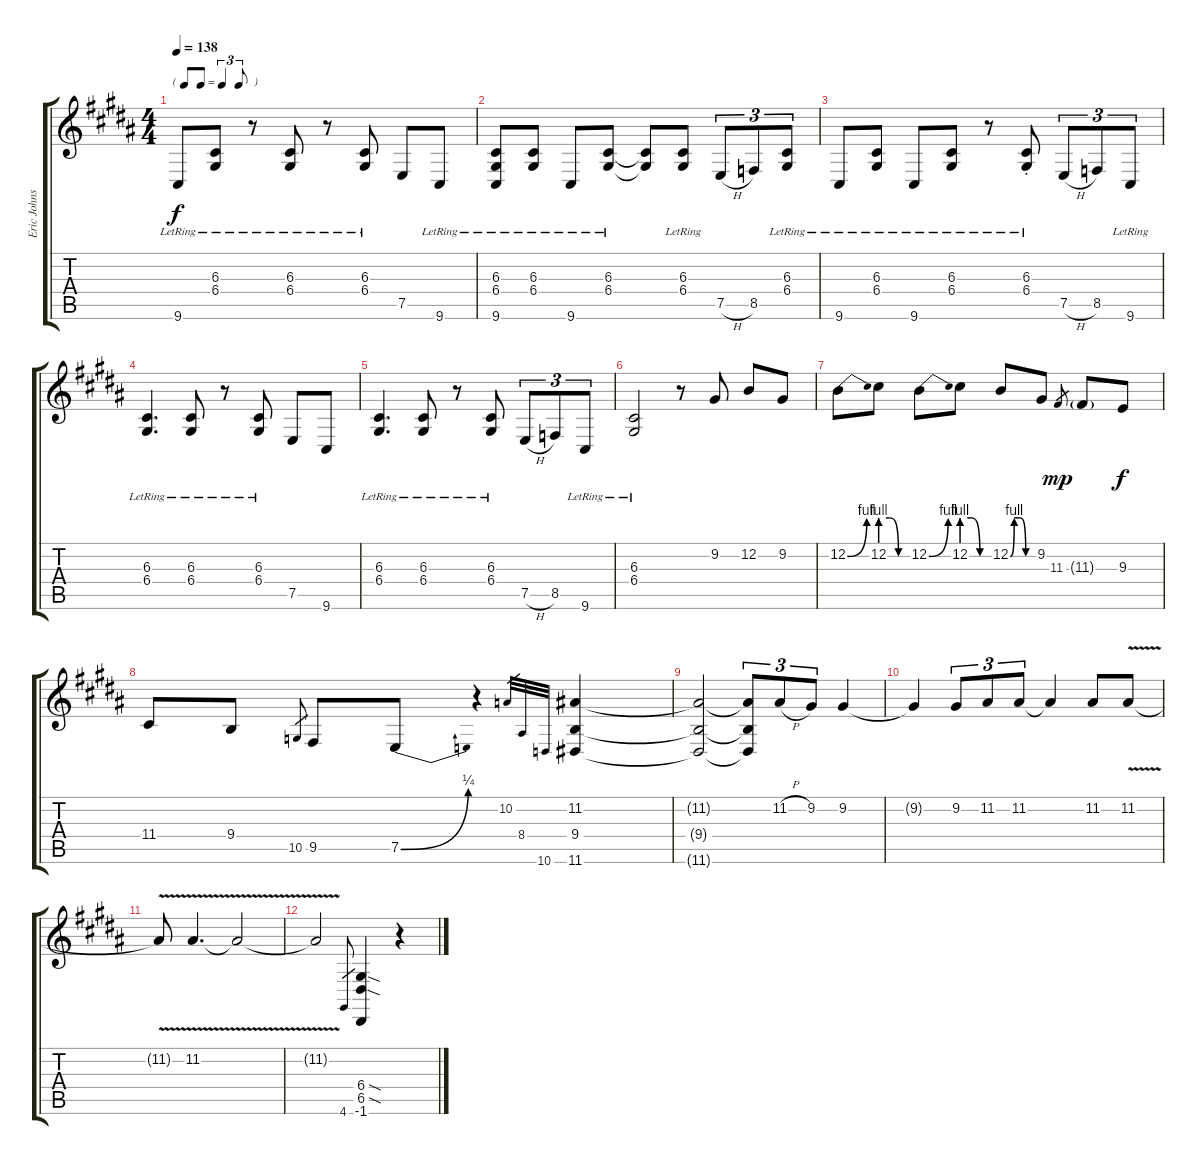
\track ("Eric Johnson reverb" "Eric Johns") {instrument fx7echoes}
\staff {score tabs}
\tuning (E4 B3 G3 D3 A2 E2) {hide}
\ts (4 4)
\tf triplet8th
\tempo 138
\clef g2
\ks b
9.6{lr}.8{dy f} (6.3{lr} 6.4{lr}).8 r.8 (6.3{lr} 6.4{lr}).8 r.8 (6.3{lr} 6.4{lr}).8 7.5.8 9.6{lr}.8 |
\ks g#minor
(6.3{lr} 6.4{lr} 9.6{lr}).8 (6.3{lr} 6.4{lr}).8 9.6{lr}.8 (6.3{lr} 6.4{lr}).8 (6.3{t} 6.4{t}).8 (6.3{lr} 6.4{lr}).8 7.5{h}.8{tu (3 2)} 8.5.8{tu (3 2)} (6.3{lr} 6.4{lr}).8{tu (3 2)} |
9.6{lr}.8 (6.3{lr} 6.4{lr}).8 9.6{lr}.8 (6.3{lr} 6.4{lr}).8 r.8 (6.3{st lr} 6.4{st lr}).8 7.5{h}.8{tu (3 2)} 8.5.8{tu (3 2)} 9.6{lr}.8{tu (3 2)} |
(6.3{lr} 6.4{lr}).4{d} (6.3{lr} 6.4{lr}).8 r.8 (6.3{lr} 6.4{lr}).8 7.5.8 9.6.8 |
\ks b
(6.3{lr} 6.4{lr}).4{d} (6.3{lr} 6.4{lr}).8 r.8 (6.3{lr} 6.4{lr}).8 7.5{h}.8{tu (3 2)} 8.5.8{tu (3 2)} 9.6{lr}.8{tu (3 2)} |
\ks g#minor
(6.3{lr} 6.4{lr}).2 r.8 9.2.8 12.2.8 9.2.8 |
12.2{be (bend 0 0 60 4)}.8 12.2{be (custom 0 4 20 4 40 0 60 0)}.8 12.2{be (bend 0 0 60 4)}.8 12.2{be (custom 0 4 20 4 40 0 60 0)}.8 12.2{be (custom 0 0 10 4 25 4 40 0 60 0)}.8 9.2.8 11.3.8{gr dy mp} 11.3{g}.8 9.3.8{dy f} |
11.4.8 9.4.8 10.5.8{gr} 9.5.8 7.5{be (bend 0 0 60 1)}.8 r.4 10.2.32{gr} 8.4.32{gr} 10.6.32{gr} (11.2 9.4 11.6).4 |
\ks b
(11.2{t} 9.4{t} 11.6{t}).2 (11.2{t} 9.4{t} 11.6{t}).8{tu (3 2)} 11.2{h}.8{tu (3 2)} 9.2.8{tu (3 2)} 9.2.4 |
\ks g#minor
9.2{t}.4 9.2.8{tu (3 2)} 11.2.8{tu (3 2)} 11.2.8{tu (3 2)} 11.2{t}.4 11.2.8 11.2{v}.8 |
11.2{v t}.8 11.2{v}.4{d} 11.2{v t}.2 |
11.2{v t}.2 4.6.8{gr} (6.4{sod} 6.5{sod} -1.6).4 r.4
